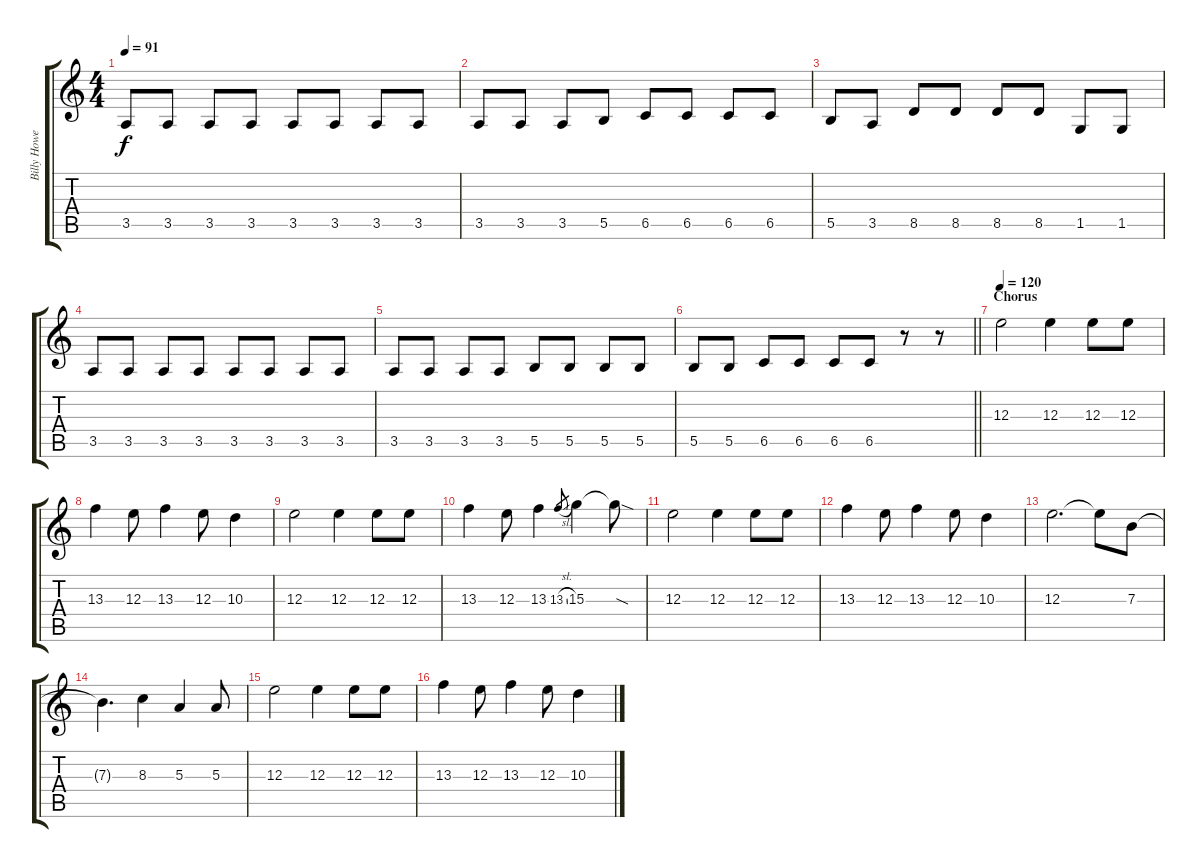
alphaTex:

\track ("Billy Howerdel (Lead Guitar I)" "Billy Howe") {instrument electricguitarjazz}
\staff {score tabs}
\tuning (Db4 Ab3 E3 B2 Gb2 Db2) {hide}
\ts (4 4)
\tempo 91
\clef g2
\ks c
3.5.8{dy f} 3.5.8 3.5.8 3.5.8 3.5.8 3.5.8 3.5.8 3.5.8 |
3.5.8 3.5.8 3.5.8 5.5.8 6.5.8 6.5.8 6.5.8 6.5.8 |
5.5.8 3.5.8 8.5.8 8.5.8 8.5.8 8.5.8 1.5.8 1.5.8 |
3.5.8 3.5.8 3.5.8 3.5.8 3.5.8 3.5.8 3.5.8 3.5.8 |
3.5.8 3.5.8 3.5.8 3.5.8 5.5.8 5.5.8 5.5.8 5.5.8 |
\barLineRight lightlight
5.5.8 5.5.8 6.5.8 6.5.8 6.5.8 6.5.8 r.8 r.8 |
\section ("" "Chorus")
\tempo 120
12.3.2 12.3.4 12.3.8 12.3.8 |
13.3.4 12.3.8 13.3.4 12.3.8 10.3.4 |
12.3.2 12.3.4 12.3.8 12.3.8 |
13.3.4 12.3.8 13.3.4 13.3{sl}.8{gr} 15.3.4 15.3{sod t}.8 |
12.3.2 12.3.4 12.3.8 12.3.8 |
13.3.4 12.3.8 13.3.4 12.3.8 10.3.4 |
12.3.2{d} 12.3{t}.8 7.3.8 |
7.3{t}.4{d} 8.3.4 5.3.4 5.3.8 |
12.3.2 12.3.4 12.3.8 12.3.8 |
13.3.4 12.3.8 13.3.4 12.3.8 10.3.4
